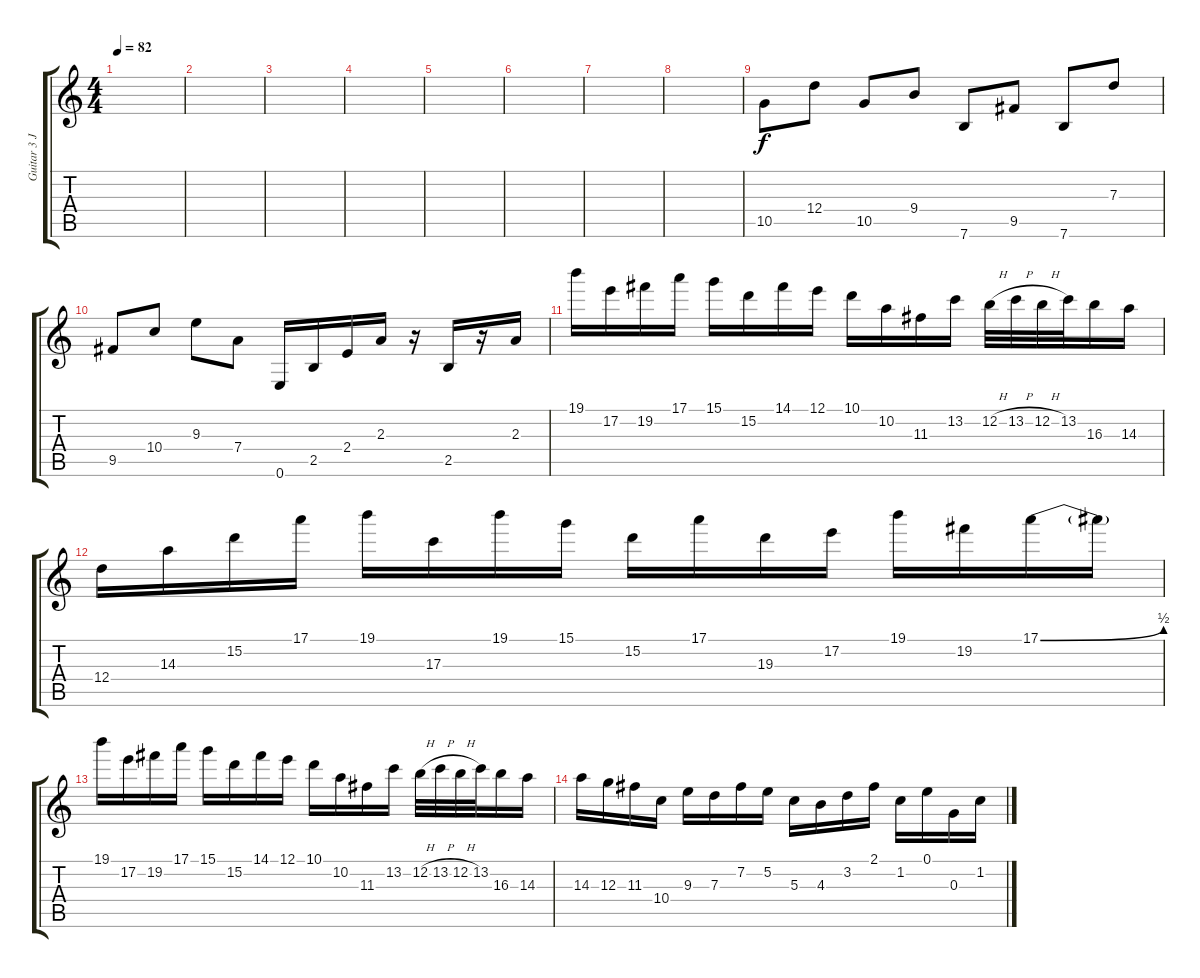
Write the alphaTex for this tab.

\track ("Guitar 3 Jazz" "Guitar 3 J") {instrument electricguitarjazz}
\staff {score tabs}
\tuning (E4 B3 G3 D3 A2 E2) {hide}
\ts (4 4)
\tempo 82
\clef g2
\ks c
|
|
|
|
|
|
|
|
10.5.8{dy f instrument electricguitarclean} 12.4.8 10.5.8 9.4.8 7.6.8 9.5.8 7.6.8 7.3.8 |
9.5.8 10.4.8 9.3.8 7.4.8 0.6.16 2.5.16 2.4.16 2.3.16 r.16 2.5.16 r.16 2.3.16 |
19.1.16 17.2.16 19.2.16 17.1.16 15.1.16 15.2.16 14.1.16 12.1.16 10.1.16 10.2.16 11.3.16 13.2.16 12.2{h}.32 13.2{h}.32 12.2{h}.32 13.2.32 16.3.16 14.3.16 |
12.4.16 14.3.16 15.2.16 17.1.16 19.1.16 17.3.16 19.1.16 15.1.16 15.2.16 17.1.16 19.3.16 17.2.16 19.1.16 19.2.16 17.1{be (bend 0 0 60 2)}.16 17.1{t}.16 |
19.1.16 17.2.16 19.2.16 17.1.16 15.1.16 15.2.16 14.1.16 12.1.16 10.1.16 10.2.16 11.3.16 13.2.16 12.2{h}.32 13.2{h}.32 12.2{h}.32 13.2.32 16.3.16 14.3.16 |
14.3.16 12.3.16 11.3.16 10.4.16 9.3.16 7.3.16 7.2.16 5.2.16 5.3.16 4.3.16 3.2.16 2.1.16 1.2.16 0.1.16 0.3.16 1.2.16
